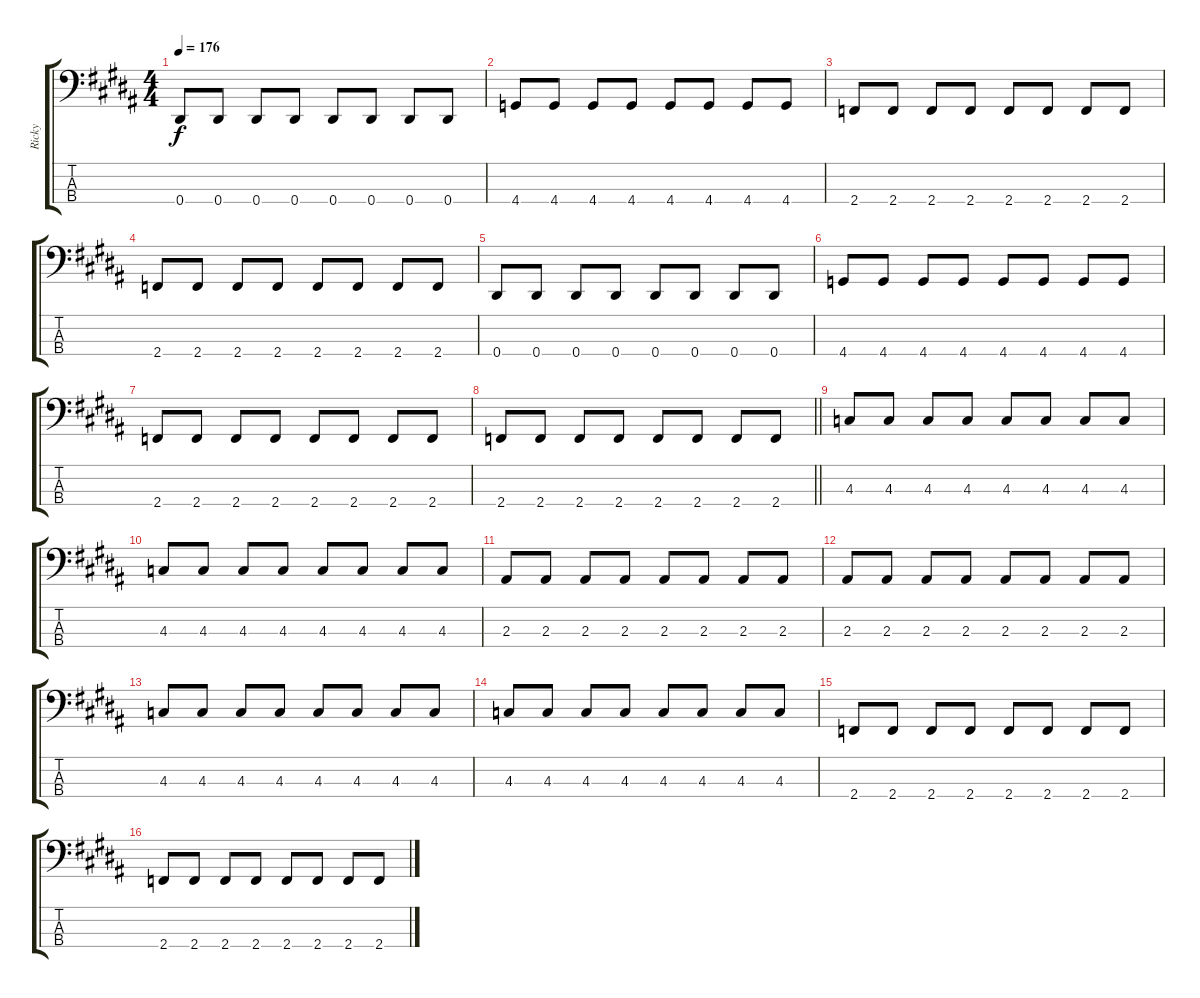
\track ("Ricky" "Ricky") {instrument electricbasspick}
\staff {score tabs}
\tuning (Gb2 Db2 Ab1 Eb1) {hide}
\ts (4 4)
\tempo 176
\clef f4
\ks b
0.4.8{dy f} 0.4.8 0.4.8 0.4.8 0.4.8 0.4.8 0.4.8 0.4.8 |
4.4.8 4.4.8 4.4.8 4.4.8 4.4.8 4.4.8 4.4.8 4.4.8 |
2.4.8 2.4.8 2.4.8 2.4.8 2.4.8 2.4.8 2.4.8 2.4.8 |
2.4.8 2.4.8 2.4.8 2.4.8 2.4.8 2.4.8 2.4.8 2.4.8 |
0.4.8 0.4.8 0.4.8 0.4.8 0.4.8 0.4.8 0.4.8 0.4.8 |
4.4.8 4.4.8 4.4.8 4.4.8 4.4.8 4.4.8 4.4.8 4.4.8 |
2.4.8 2.4.8 2.4.8 2.4.8 2.4.8 2.4.8 2.4.8 2.4.8 |
\barLineRight lightlight
2.4.8 2.4.8 2.4.8 2.4.8 2.4.8 2.4.8 2.4.8 2.4.8 |
4.3.8 4.3.8 4.3.8 4.3.8 4.3.8 4.3.8 4.3.8 4.3.8 |
4.3.8 4.3.8 4.3.8 4.3.8 4.3.8 4.3.8 4.3.8 4.3.8 |
2.3.8 2.3.8 2.3.8 2.3.8 2.3.8 2.3.8 2.3.8 2.3.8 |
2.3.8 2.3.8 2.3.8 2.3.8 2.3.8 2.3.8 2.3.8 2.3.8 |
4.3.8 4.3.8 4.3.8 4.3.8 4.3.8 4.3.8 4.3.8 4.3.8 |
4.3.8 4.3.8 4.3.8 4.3.8 4.3.8 4.3.8 4.3.8 4.3.8 |
2.4.8 2.4.8 2.4.8 2.4.8 2.4.8 2.4.8 2.4.8 2.4.8 |
2.4.8 2.4.8 2.4.8 2.4.8 2.4.8 2.4.8 2.4.8 2.4.8
